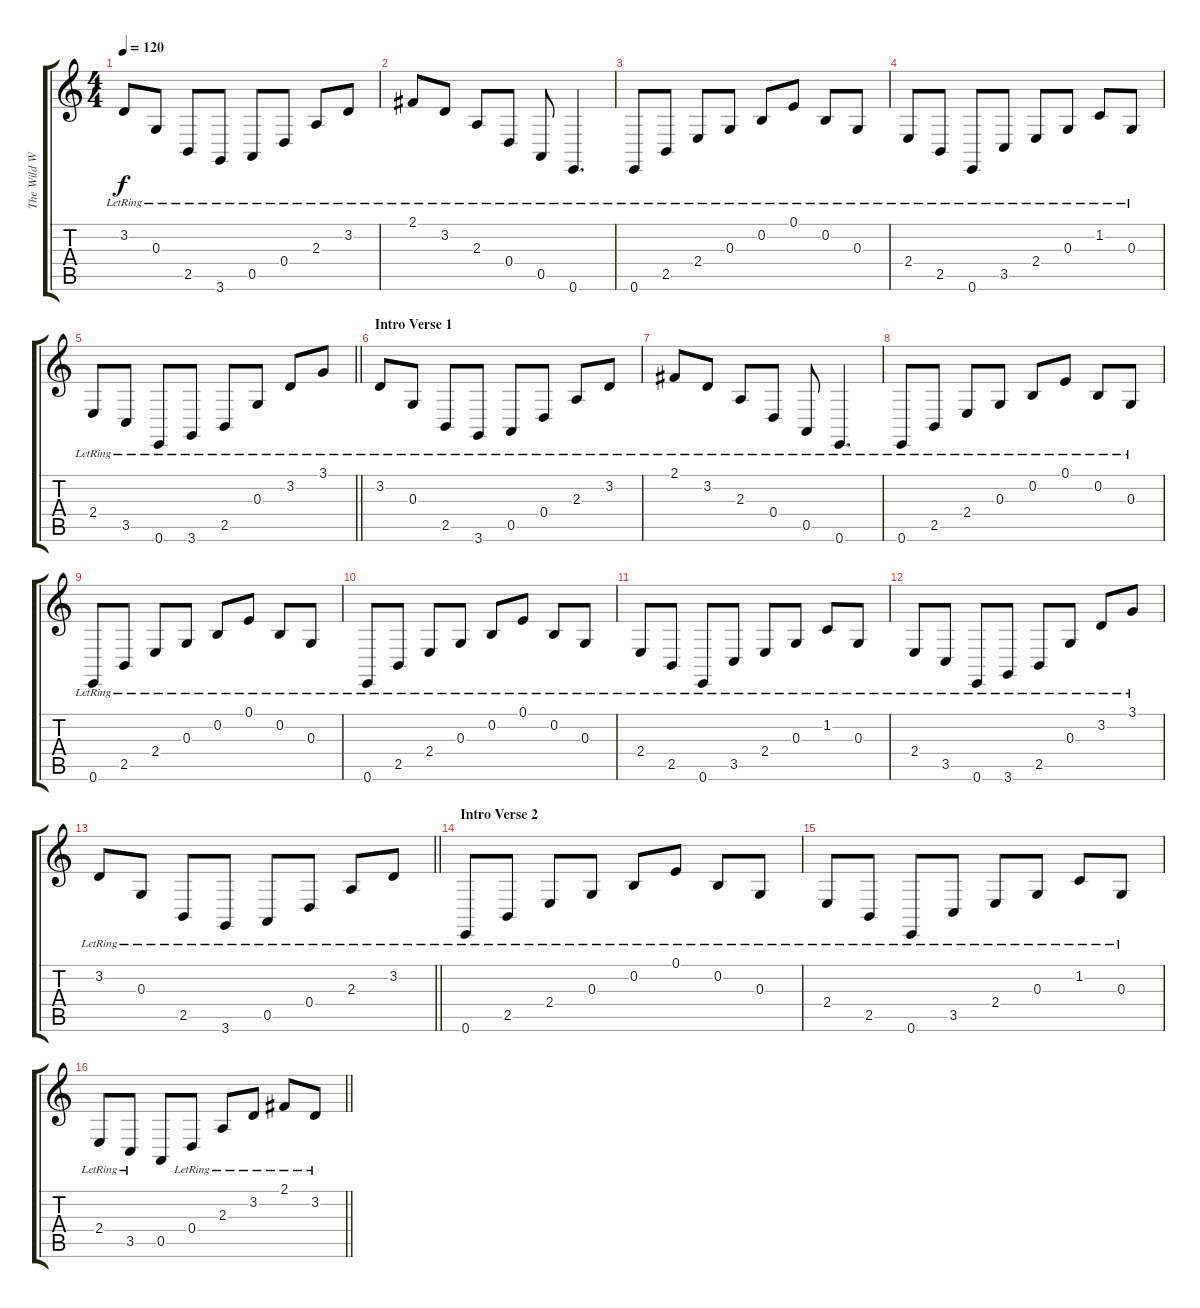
\track ("The Wild Wind" "The Wild W") {instrument seashore}
\staff {score tabs}
\tuning (E4 B3 G3 D3 A2 E2) {hide}
\ts (4 4)
\tempo 120
\clef g2
\ks c
3.2{lr}.8{dy f} 0.3{lr}.8{balance 11} 2.5{lr}.8 3.6{lr}.8 0.5{lr}.8 0.4{lr}.8 2.3{lr}.8 3.2{lr}.8 |
2.1{lr}.8 3.2{lr}.8 2.3{lr}.8{balance 8} 0.4{lr}.8 0.5{lr}.8 0.6{lr}.4{d} |
0.6{lr}.8 2.5{lr}.8 2.4{lr}.8 0.3{lr}.8 0.2{lr}.8 0.1{lr}.8 0.2{lr}.8 0.3{lr}.8 |
2.4{lr}.8 2.5{lr}.8 0.6{lr}.8 3.5{lr}.8{balance 3} 2.4{lr}.8 0.3{lr}.8 1.2{lr}.8 0.3{lr}.8 |
\barLineRight lightlight
2.4{lr}.8 3.5{lr}.8 0.6{lr}.8 3.6{lr}.8 2.5{lr}.8 0.3{lr}.8 3.2{lr}.8 3.1{lr}.8 |
\section ("" "Intro Verse 1")
3.2{lr}.8 0.3{lr}.8{balance 11} 2.5{lr}.8 3.6{lr}.8 0.5{lr}.8 0.4{lr}.8 2.3{lr}.8 3.2{lr}.8 |
2.1{lr}.8 3.2{lr}.8 2.3{lr}.8{balance 8} 0.4{lr}.8 0.5{lr}.8 0.6{lr}.4{d} |
0.6{lr}.8 2.5{lr}.8 2.4{lr}.8 0.3{lr}.8 0.2{lr}.8 0.1{lr}.8 0.2{lr}.8 0.3{lr}.8 |
0.6{lr}.8 2.5{lr}.8 2.4{lr}.8 0.3{lr}.8 0.2{lr}.8 0.1{lr}.8 0.2{lr}.8 0.3{lr}.8 |
0.6{lr}.8 2.5{lr}.8 2.4{lr}.8 0.3{lr}.8 0.2{lr}.8 0.1{lr}.8 0.2{lr}.8 0.3{lr}.8 |
2.4{lr}.8 2.5{lr}.8 0.6{lr}.8 3.5{lr}.8{balance 3} 2.4{lr}.8 0.3{lr}.8 1.2{lr}.8 0.3{lr}.8 |
2.4{lr}.8 3.5{lr}.8 0.6{lr}.8 3.6{lr}.8 2.5{lr}.8 0.3{lr}.8 3.2{lr}.8 3.1{lr}.8 |
\barLineRight lightlight
3.2{lr}.8 0.3{lr}.8{balance 11} 2.5{lr}.8 3.6{lr}.8 0.5{lr}.8 0.4{lr}.8 2.3{lr}.8 3.2{lr}.8 |
\section ("" "Intro Verse 2")
0.6{lr}.8 2.5{lr}.8 2.4{lr}.8 0.3{lr}.8 0.2{lr}.8 0.1{lr}.8 0.2{lr}.8 0.3{lr}.8 |
2.4{lr}.8 2.5{lr}.8 0.6{lr}.8 3.5{lr}.8{balance 3} 2.4{lr}.8 0.3{lr}.8 1.2{lr}.8 0.3{lr}.8 |
\barLineRight lightlight
2.4{lr}.8 3.5{lr}.8 0.5.8 0.4{lr}.8 2.3{lr}.8 3.2{lr}.8 2.1{lr}.8 3.2{lr}.8
